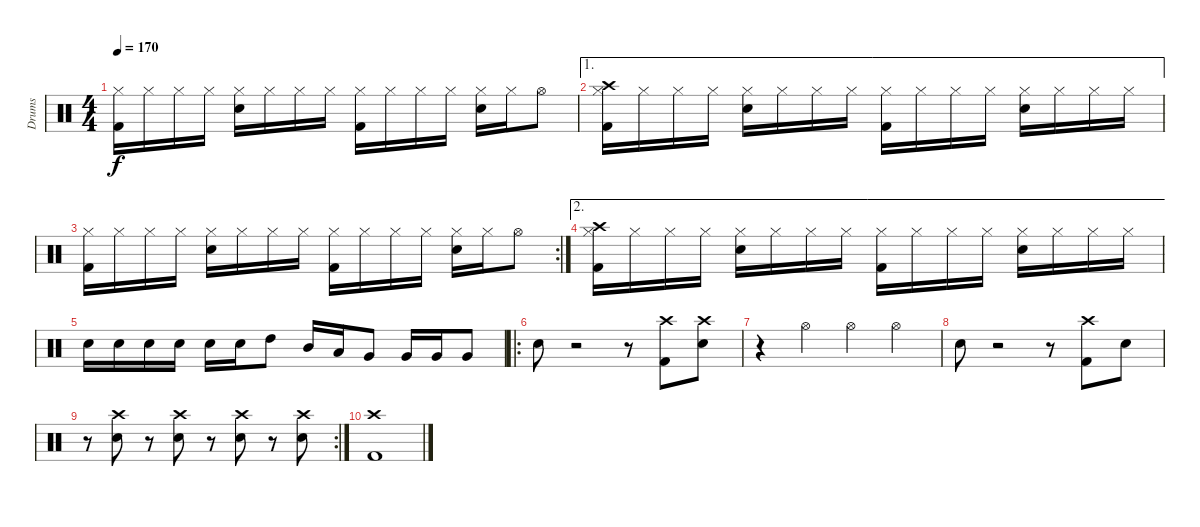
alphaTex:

\track ("Drums" "Drums") {instrument percussion}
\staff {score}
\articulation defaults
\ts (4 4)
\tempo 170
\clef neutral
\ks c
("Hi-Hat (closed)" "Kick (hit) 2").16{dy f} "Hi-Hat (closed)".16 "Hi-Hat (closed)".16 "Hi-Hat (closed)".16 ("Hi-Hat (closed)" "Snare (hit) 2").16 "Hi-Hat (closed)".16 "Hi-Hat (closed)".16 "Hi-Hat (closed)".16 ("Hi-Hat (closed)" "Kick (hit) 2").16 "Hi-Hat (closed)".16 "Hi-Hat (closed)".16 "Hi-Hat (closed)".16 ("Hi-Hat (closed)" "Snare (hit) 2").16 "Hi-Hat (closed)".16 "Hi-Hat (open)".8 |
\ae 1
("Hi-Hat (closed)" "Kick (hit) 2" "Crash high (hit)").16 "Hi-Hat (closed)".16 "Hi-Hat (closed)".16 "Hi-Hat (closed)".16 ("Hi-Hat (closed)" "Snare (hit) 2").16 "Hi-Hat (closed)".16 "Hi-Hat (closed)".16 "Hi-Hat (closed)".16 ("Hi-Hat (closed)" "Kick (hit) 2").16 "Hi-Hat (closed)".16 "Hi-Hat (closed)".16 "Hi-Hat (closed)".16 ("Hi-Hat (closed)" "Snare (hit) 2").16 "Hi-Hat (closed)".16 "Hi-Hat (closed)".16 "Hi-Hat (closed)".16 |
\rc 2
("Hi-Hat (closed)" "Kick (hit) 2").16 "Hi-Hat (closed)".16 "Hi-Hat (closed)".16 "Hi-Hat (closed)".16 ("Hi-Hat (closed)" "Snare (hit) 2").16 "Hi-Hat (closed)".16 "Hi-Hat (closed)".16 "Hi-Hat (closed)".16 ("Hi-Hat (closed)" "Kick (hit) 2").16 "Hi-Hat (closed)".16 "Hi-Hat (closed)".16 "Hi-Hat (closed)".16 ("Hi-Hat (closed)" "Snare (hit) 2").16 "Hi-Hat (closed)".16 "Hi-Hat (open)".8 |
\ae 2
("Hi-Hat (closed)" "Kick (hit) 2" "Crash high (hit)").16 "Hi-Hat (closed)".16 "Hi-Hat (closed)".16 "Hi-Hat (closed)".16 ("Hi-Hat (closed)" "Snare (hit) 2").16 "Hi-Hat (closed)".16 "Hi-Hat (closed)".16 "Hi-Hat (closed)".16 ("Hi-Hat (closed)" "Kick (hit) 2").16 "Hi-Hat (closed)".16 "Hi-Hat (closed)".16 "Hi-Hat (closed)".16 ("Hi-Hat (closed)" "Snare (hit) 2").16 "Hi-Hat (closed)".16 "Hi-Hat (closed)".16 "Hi-Hat (closed)".16 |
"Snare (hit) 2".16 "Snare (hit) 2".16 "Snare (hit) 2".16 "Snare (hit) 2".16 "Snare (hit) 2".16 "Snare (hit) 2".16 "High Tom (hit)".8 "Mid Tom (hit)".16 "Low Tom (hit)".16 "Very Low Tom (hit)".8 "Very Low Tom (hit)".16 "Very Low Tom (hit)".16 "Very Low Tom (hit)".8 |
\ro "Snare (hit) 2".8
r.2 r.8 ("Kick (hit) 2" "Crash high (hit)").8 ("Snare (hit) 2" "Crash high (hit)").8 |
r.4 "Hi-Hat (open)".4 "Hi-Hat (open)".4 "Hi-Hat (open)".4 |
"Snare (hit) 2".8 r.2 r.8 ("Kick (hit) 2" "Crash high (hit)").8 "Snare (hit) 2".8 |
\rc 2
r.8 ("Snare (hit) 2" "Crash high (hit)").8 r.8 ("Snare (hit) 2" "Crash high (hit)").8 r.8 ("Snare (hit) 2" "Crash high (hit)").8 r.8 ("Snare (hit) 2" "Crash high (hit)").8 |
("Kick (hit) 2" "Crash high (hit)").1
